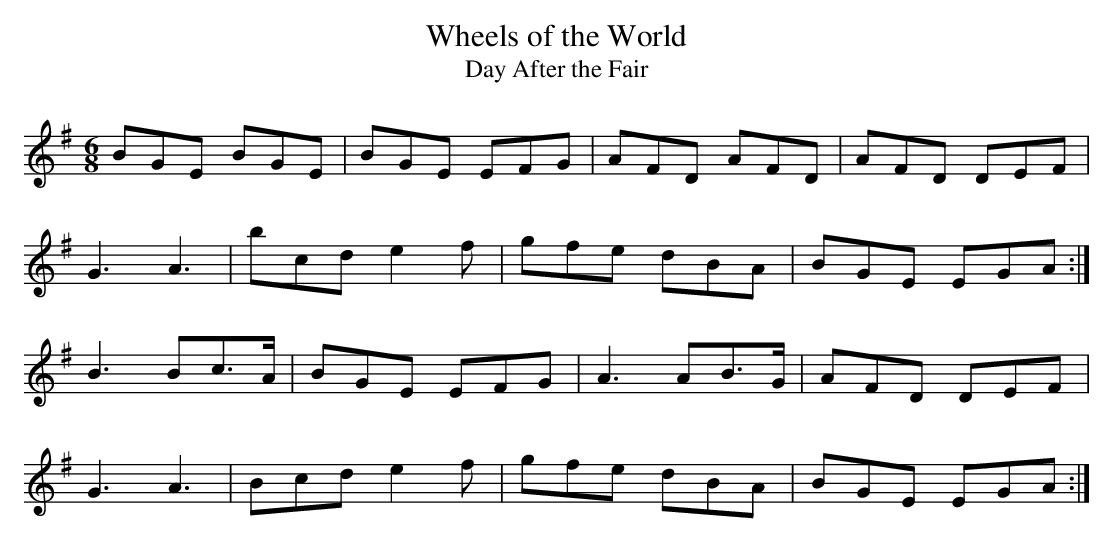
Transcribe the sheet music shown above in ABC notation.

X:1
T: Wheels of the World
T: Day After the Fair
L: 1/8
M: 6/8
K: Em
BGE BGE | BGE EFG | AFD AFD | AFD DEF |
G3 A3 | bcd e2f | gfe dBA | BGE EGA :|
B3 Bc>A | BGE EFG | A3 AB>G | AFD DEF |
G3 A3 | Bcd e2f | gfe dBA | BGE EGA :|
